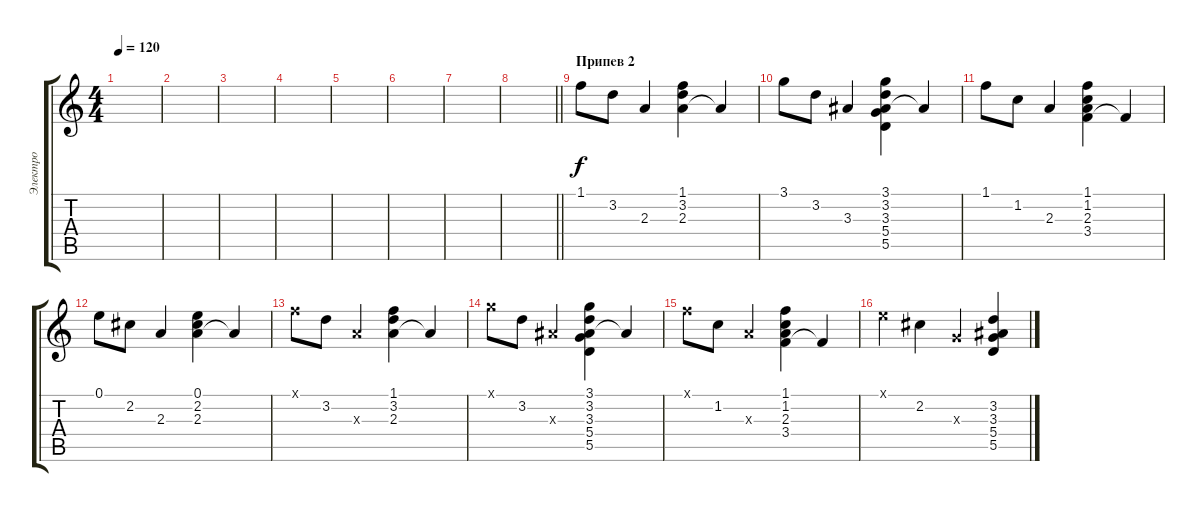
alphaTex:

\track ("Электро" "Электро") {instrument electricguitarclean}
\staff {score tabs}
\tuning (E4 B3 G3 D3 A2 E2) {hide}
\ts (4 4)
\tempo 120
\clef g2
\ks c
|
|
|
|
|
|
|
\barLineRight lightlight
|
\section ("" "Припев 2")
1.1.8{instrument electricguitarclean} 3.2.8 2.3.4 (1.1 3.2 2.3).4 2.3{t}.4 |
3.1.8 3.2.8 3.3.4 (3.1 3.2 3.3 5.4 5.5).4 3.3{t}.4 |
1.1.8 1.2.8 2.3.4 (1.1 1.2 2.3 3.4).4 3.4{t}.4 |
0.1.8 2.2.8 2.3.4 (0.1 2.2 2.3).4 2.3{t}.4 |
1.1{x}.8 3.2.8 2.3{x}.4 (1.1 3.2 2.3).4 2.3{t}.4 |
3.1{x}.8 3.2.8 3.3{x}.4 (3.1 3.2 3.3 5.4 5.5).4 3.3{t}.4 |
1.1{x}.8 1.2.8 2.3{x}.4 (1.1 1.2 2.3 3.4).4 3.4{t}.4 |
0.1{x}.4 2.2.4 0.3{x}.4 (3.2 3.3 5.4 5.5).4
